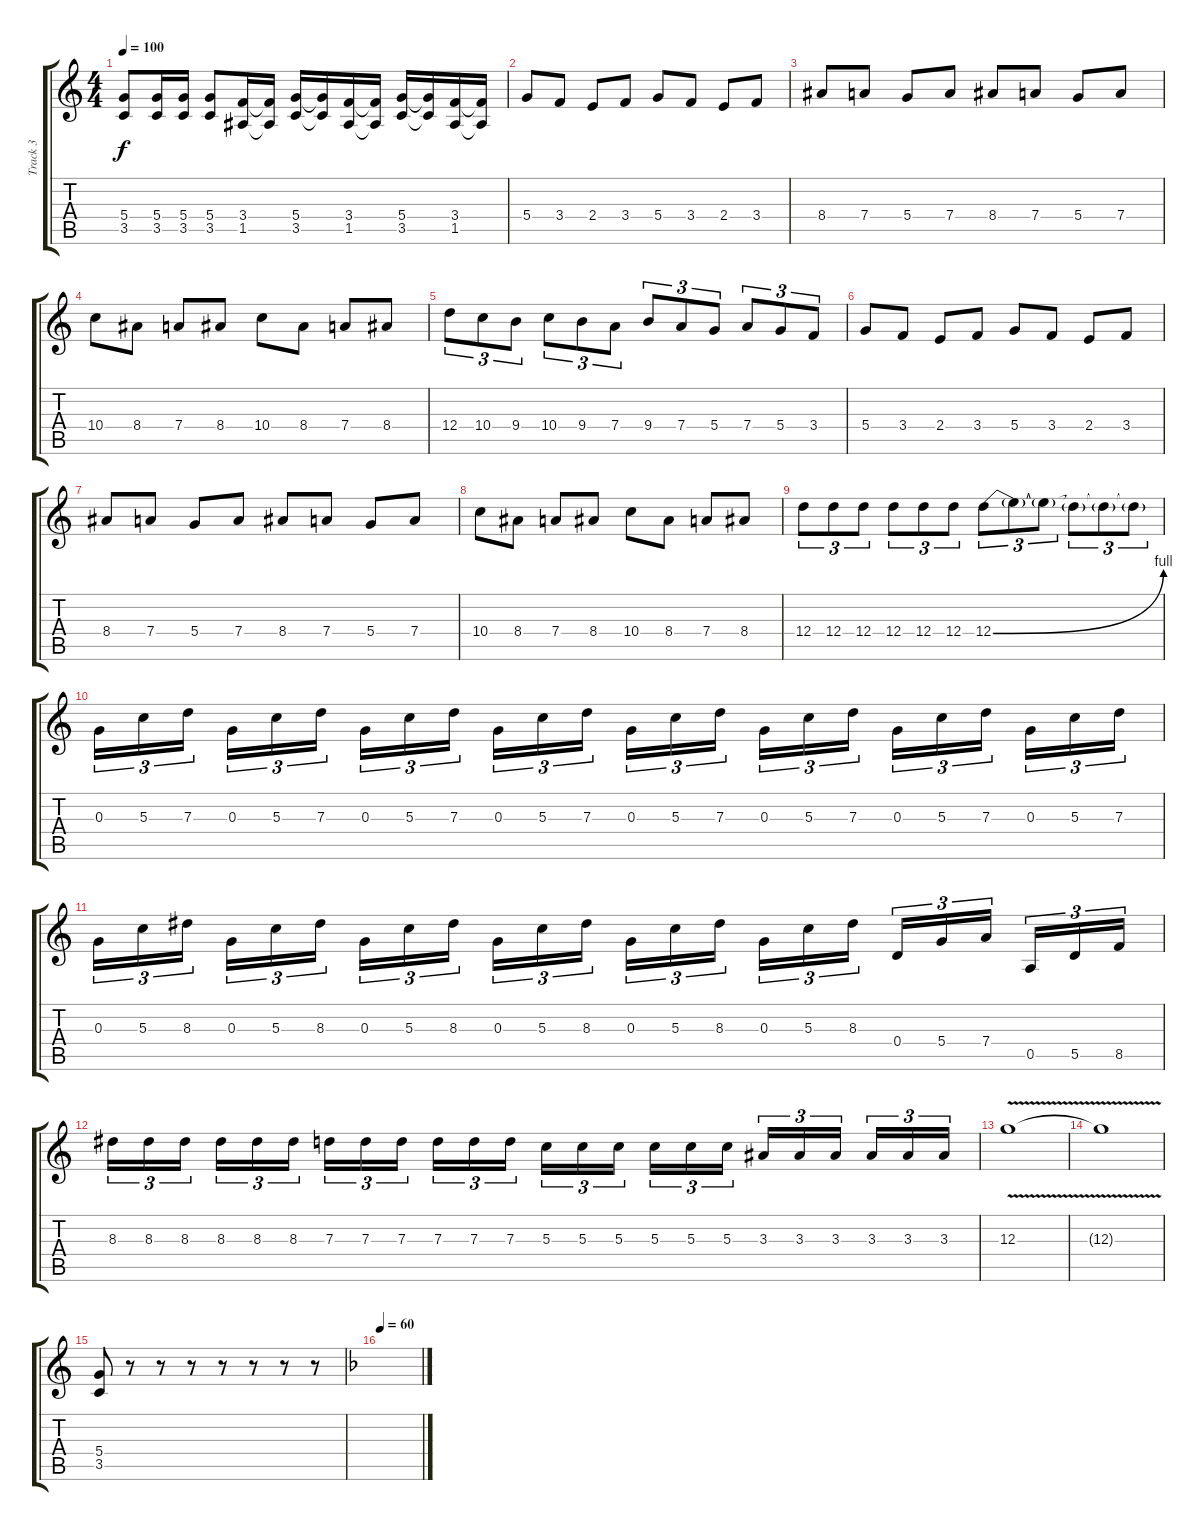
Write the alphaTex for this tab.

\track ("Track 3" "Track 3") {instrument distortionguitar}
\staff {score tabs}
\tuning (E4 B3 G3 D3 A2 E2) {hide}
\ts (4 4)
\tempo 100
\clef g2
\ks c
(5.4 3.5).8{dy f} (5.4 3.5).16 (5.4 3.5).16 (5.4 3.5).8 (3.4 1.5).16 (3.4{t} 1.5{t}).16 (5.4 3.5).16 (5.4{t} 3.5{t}).16 (3.4 1.5).16 (3.4{t} 1.5{t}).16 (5.4 3.5).16 (5.4{t} 3.5{t}).16 (3.4 1.5).16 (3.4{t} 1.5{t}).16 |
5.4.8 3.4.8 2.4.8 3.4.8 5.4.8 3.4.8 2.4.8 3.4.8 |
8.4.8 7.4.8 5.4.8 7.4.8 8.4.8 7.4.8 5.4.8 7.4.8 |
10.4.8 8.4.8 7.4.8 8.4.8 10.4.8 8.4.8 7.4.8 8.4.8 |
12.4.8{tu (3 2)} 10.4.8{tu (3 2)} 9.4.8{tu (3 2)} 10.4.8{tu (3 2)} 9.4.8{tu (3 2)} 7.4.8{tu (3 2)} 9.4.8{tu (3 2)} 7.4.8{tu (3 2)} 5.4.8{tu (3 2)} 7.4.8{tu (3 2)} 5.4.8{tu (3 2)} 3.4.8{tu (3 2)} |
5.4.8 3.4.8 2.4.8 3.4.8 5.4.8 3.4.8 2.4.8 3.4.8 |
8.4.8 7.4.8 5.4.8 7.4.8 8.4.8 7.4.8 5.4.8 7.4.8 |
10.4.8 8.4.8 7.4.8 8.4.8 10.4.8 8.4.8 7.4.8 8.4.8 |
12.4.8{tu (3 2)} 12.4.8{tu (3 2)} 12.4.8{tu (3 2)} 12.4.8{tu (3 2)} 12.4.8{tu (3 2)} 12.4.8{tu (3 2)} 12.4{be (bend 0 0 60 4)}.8{tu (3 2)} 12.4{t}.8{tu (3 2)} 12.4{t}.8{tu (3 2)} 12.4{t}.8{tu (3 2)} 12.4{t}.8{tu (3 2)} 12.4{t}.8{tu (3 2)} |
0.3.16{tu (3 2)} 5.3.16{tu (3 2)} 7.3.16{tu (3 2) beam splitsecondary} 0.3.16{tu (3 2)} 5.3.16{tu (3 2)} 7.3.16{tu (3 2)} 0.3.16{tu (3 2)} 5.3.16{tu (3 2)} 7.3.16{tu (3 2) beam splitsecondary} 0.3.16{tu (3 2)} 5.3.16{tu (3 2)} 7.3.16{tu (3 2)} 0.3.16{tu (3 2)} 5.3.16{tu (3 2)} 7.3.16{tu (3 2) beam splitsecondary} 0.3.16{tu (3 2)} 5.3.16{tu (3 2)} 7.3.16{tu (3 2)} 0.3.16{tu (3 2)} 5.3.16{tu (3 2)} 7.3.16{tu (3 2) beam splitsecondary} 0.3.16{tu (3 2)} 5.3.16{tu (3 2)} 7.3.16{tu (3 2)} |
0.3.16{tu (3 2)} 5.3.16{tu (3 2)} 8.3.16{tu (3 2) beam splitsecondary} 0.3.16{tu (3 2)} 5.3.16{tu (3 2)} 8.3.16{tu (3 2)} 0.3.16{tu (3 2)} 5.3.16{tu (3 2)} 8.3.16{tu (3 2) beam splitsecondary} 0.3.16{tu (3 2)} 5.3.16{tu (3 2)} 8.3.16{tu (3 2)} 0.3.16{tu (3 2)} 5.3.16{tu (3 2)} 8.3.16{tu (3 2) beam splitsecondary} 0.3.16{tu (3 2)} 5.3.16{tu (3 2)} 8.3.16{tu (3 2)} 0.4.16{tu (3 2)} 5.4.16{tu (3 2)} 7.4.16{tu (3 2) beam splitsecondary} 0.5.16{tu (3 2)} 5.5.16{tu (3 2)} 8.5.16{tu (3 2)} |
8.3.16{tu (3 2)} 8.3.16{tu (3 2)} 8.3.16{tu (3 2) beam splitsecondary} 8.3.16{tu (3 2)} 8.3.16{tu (3 2)} 8.3.16{tu (3 2)} 7.3.16{tu (3 2)} 7.3.16{tu (3 2)} 7.3.16{tu (3 2) beam splitsecondary} 7.3.16{tu (3 2)} 7.3.16{tu (3 2)} 7.3.16{tu (3 2)} 5.3.16{tu (3 2)} 5.3.16{tu (3 2)} 5.3.16{tu (3 2) beam splitsecondary} 5.3.16{tu (3 2)} 5.3.16{tu (3 2)} 5.3.16{tu (3 2)} 3.3.16{tu (3 2)} 3.3.16{tu (3 2)} 3.3.16{tu (3 2) beam splitsecondary} 3.3.16{tu (3 2)} 3.3.16{tu (3 2)} 3.3.16{tu (3 2)} |
12.3{v}.1 |
12.3{t}.1 |
(5.4 3.5).8 r.8 r.8 r.8 r.8 r.8 r.8 r.8 |
\tempo 60
\ks dminor
